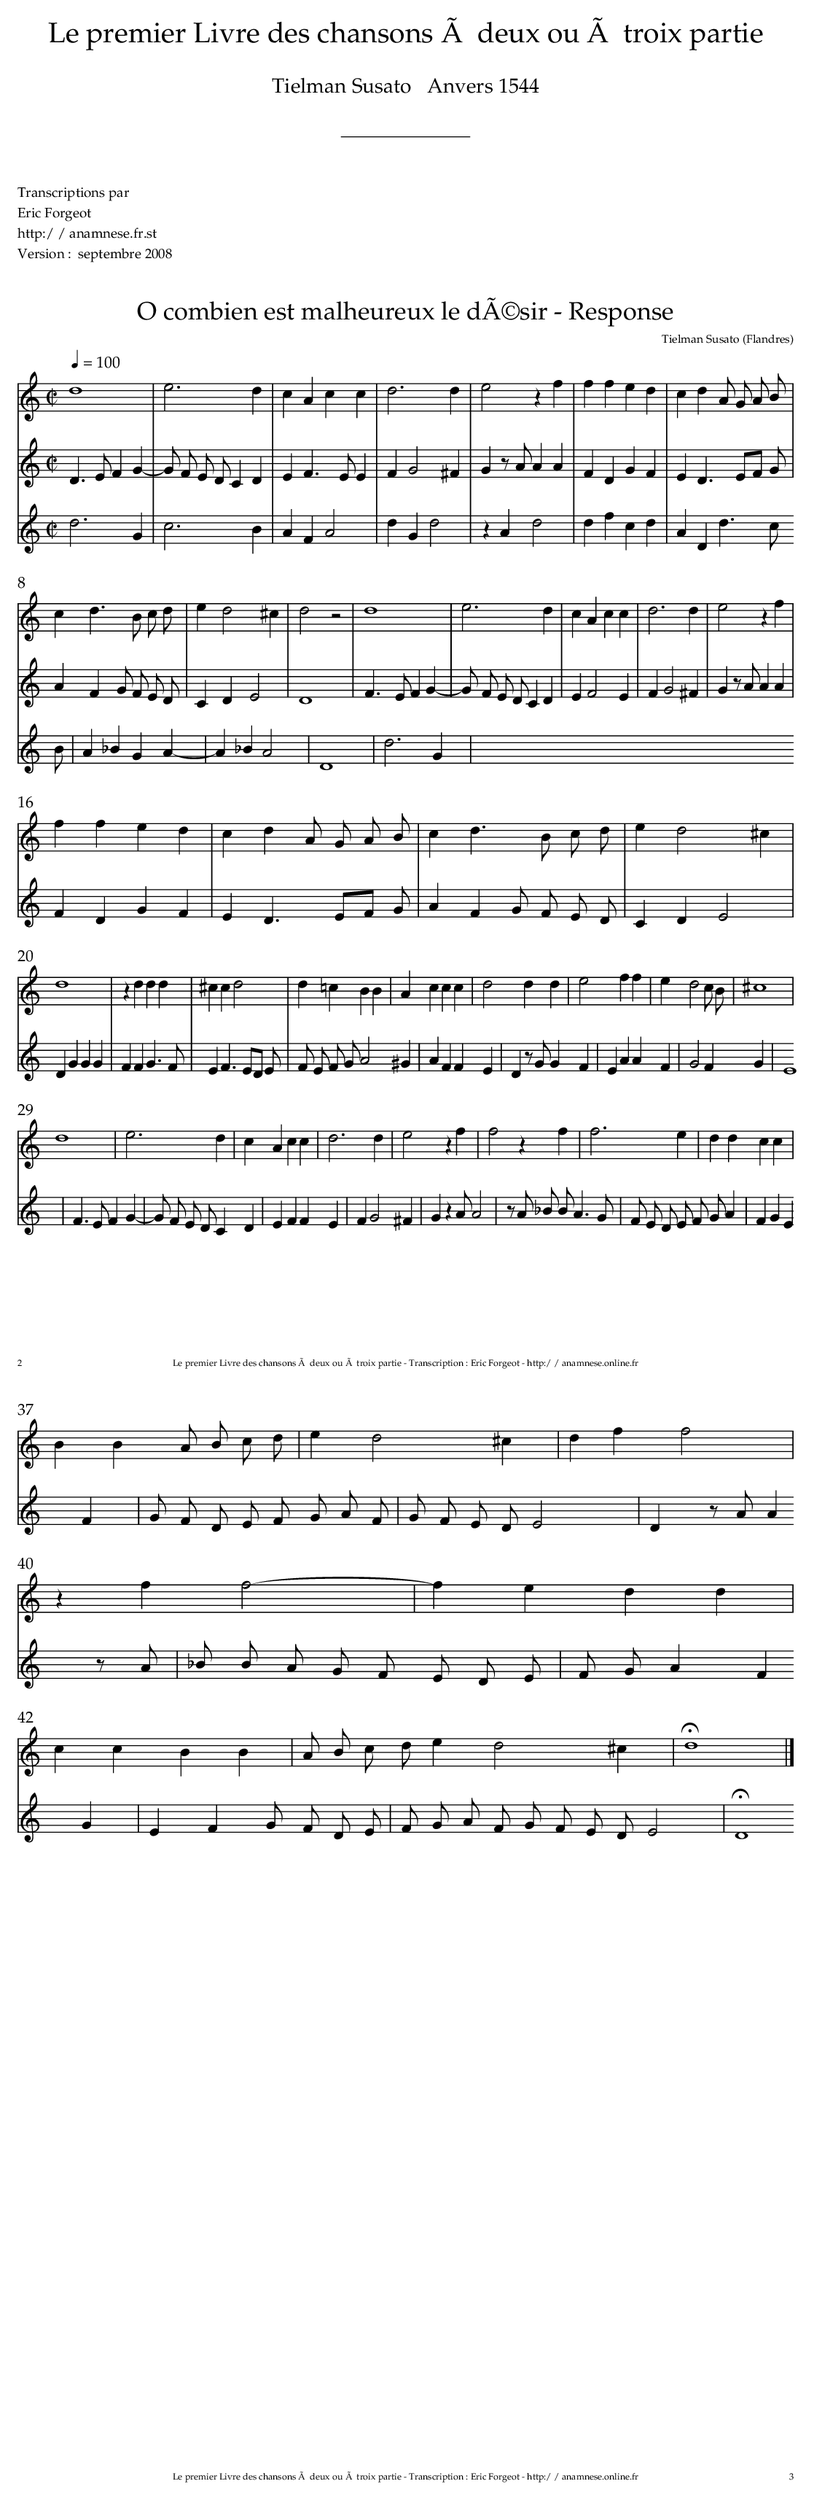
X:1
T:O combien est malheureux le désir - Response
C:Tielman Susato
O:Flandres
L:1/ 4
Q:1/ 4=100
M:C|
K:C
V:1
d4 | e3d | cAcc | d3d | e2zf | ffed | cd A/ G/ A/ B/  |
cd3/ 2 B/ c/ d/  | e d2 ^c | d2 z2 | d4 | e3d | cAcc | d3d | e2zf |
ffed | cd A/ G/ A/ B/  | cd3/ 2 B/ c/ d/  | e d2 ^c |
d4 | zddd | ^c c d2|d =c BB | Accc | d2 dd | e2 ff | ed2c/ B/  | ^c4 |
d4 | e3d | cAcc | d3d | e2zf | f2 zf | f3e | ddcc |
BB A/ B/ c/ d/  | ed2^c | dff2 | zff2-|f edd | ccBB | A/ B/ c/ d/  e d2^c | Hd4 |]
V:2
D>E FG-|G/ F/ E/ D/  CD | EF>EE | FG2^F | G z/ A/  AA | FDGF | ED>EF/ G/  |
AF G/ F/ E/ D/  | CDE2 | D4 | F>EFG-|
G/ F/ E/ D/  CD | EF2E | FG2^F | G z/ A/  AA | FDGF | ED>EF/ G/  |
AF G/ F/ E/ D/  | CDE2 | DGGG | FFG>F | EF>ED/ E/  | F/ 4E/ 4F/ 4G/ 4A2 ^G |
AFFE | D z/ G/ GF | EAAF | G2FG | E4 |
F>EFG-|G/ F/ E/ D/  CD | EFFE | FG2^F | GzA/ A2 | z/ A/  _B/  B/ A>G | F/ E/ D/ E/  F/ G/  A | FGEF |
G/ F/ D/ E/  F/ G/ A/ F/  | G/ F/ E/ D/ E2 | D z/ A/  A z/ A/  | _B/  B/  A/ G/  F/ E/ D/ E/  |
F/ G/  AFG | EF G/ F/ D/ E/  | F/ G/ A/ F/  G/ F/ E/ D/  E2 | HD4 |]
V:3
d3 G |c3B | AFA2 | dGd2 | z Ad2 | dfcd | AD d3/ 2 c/ 4B/ 4 |
A_BGA-|A_BA2 | D4 | d3 G |
